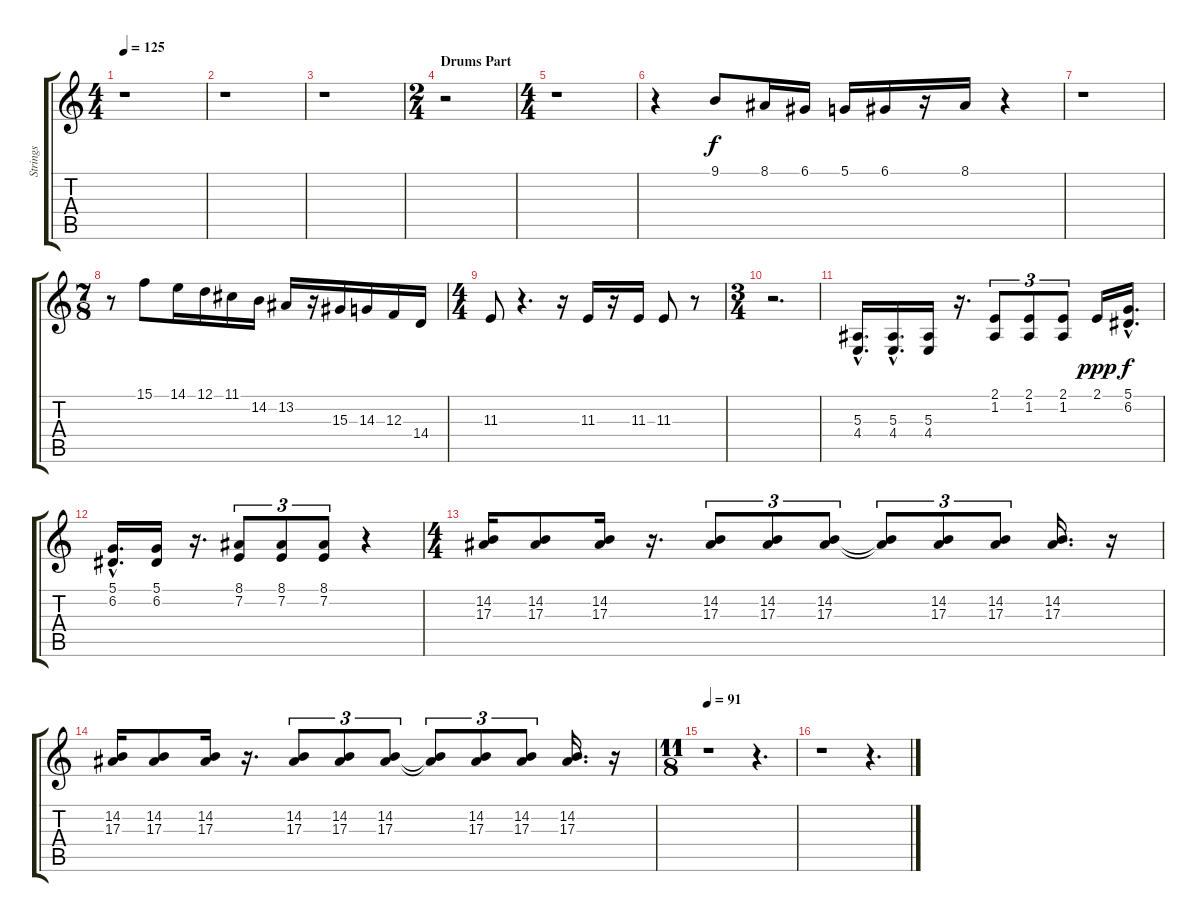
\track ("Strings" "Strings") {instrument stringensemble1}
\staff {score tabs}
\tuning (D4 A3 F3 C3 G2 D2) {hide}
\ts (4 4)
\tempo 125
\clef g2
\ks c
r.1{dy f} |
r.1 |
r.1 |
\ts (2 4)
\section ("" "Drums Part")
r.2 |
\ts (4 4)
r.1 |
r.4 9.1.8 8.1.16 6.1.16 5.1.16 6.1.16 r.16 8.1.16 r.4 |
r.1 |
\ts (7 8)
r.8 15.1.8 14.1.16 12.1.16 11.1.16 14.2.16 13.2.16 r.16 15.3.16 14.3.16 12.3.16 14.4.16 |
\ts (4 4)
11.3.8 r.4{d} r.16 11.3.16 r.16 11.3.16 11.3.8 r.8 |
\ts (3 4)
r.2{d} |
(5.3{hac} 4.4{hac}).16{d} (5.3{hac} 4.4{hac}).16{d} (5.3 4.4).16 r.16{d} (2.1 1.2).8{tu (3 2)} (2.1 1.2).8{tu (3 2)} (2.1 1.2).8{tu (3 2)} 2.1.16{dy ppp} (5.1{hac} 6.2{hac}).16{d dy f} |
(5.1{hac} 6.2{hac}).16{d} (5.1 6.2).16 r.16{d} (8.1 7.2).8{tu (3 2)} (8.1 7.2).8{tu (3 2)} (8.1 7.2).8{tu (3 2)} r.4 |
\ts (4 4)
(14.2 17.3).16{volume 8} (14.2 17.3).8 (14.2 17.3).16 r.16{d} (14.2 17.3).8{tu (3 2)} (14.2 17.3).8{tu (3 2)} (14.2 17.3).8{tu (3 2)} (14.2{t} 17.3{t}).8{tu (3 2)} (14.2 17.3).8{tu (3 2)} (14.2 17.3).8{tu (3 2)} (14.2 17.3).16{d} r.16 |
(14.2 17.3).16 (14.2 17.3).8 (14.2 17.3).16 r.16{d} (14.2 17.3).8{tu (3 2)} (14.2 17.3).8{tu (3 2)} (14.2 17.3).8{tu (3 2)} (14.2{t} 17.3{t}).8{tu (3 2)} (14.2 17.3).8{tu (3 2)} (14.2 17.3).8{tu (3 2)} (14.2 17.3).16{d} r.16 |
\ts (11 8)
\tempo 91
r.1{volume 12} r.4{d} |
r.1 r.4{d}
